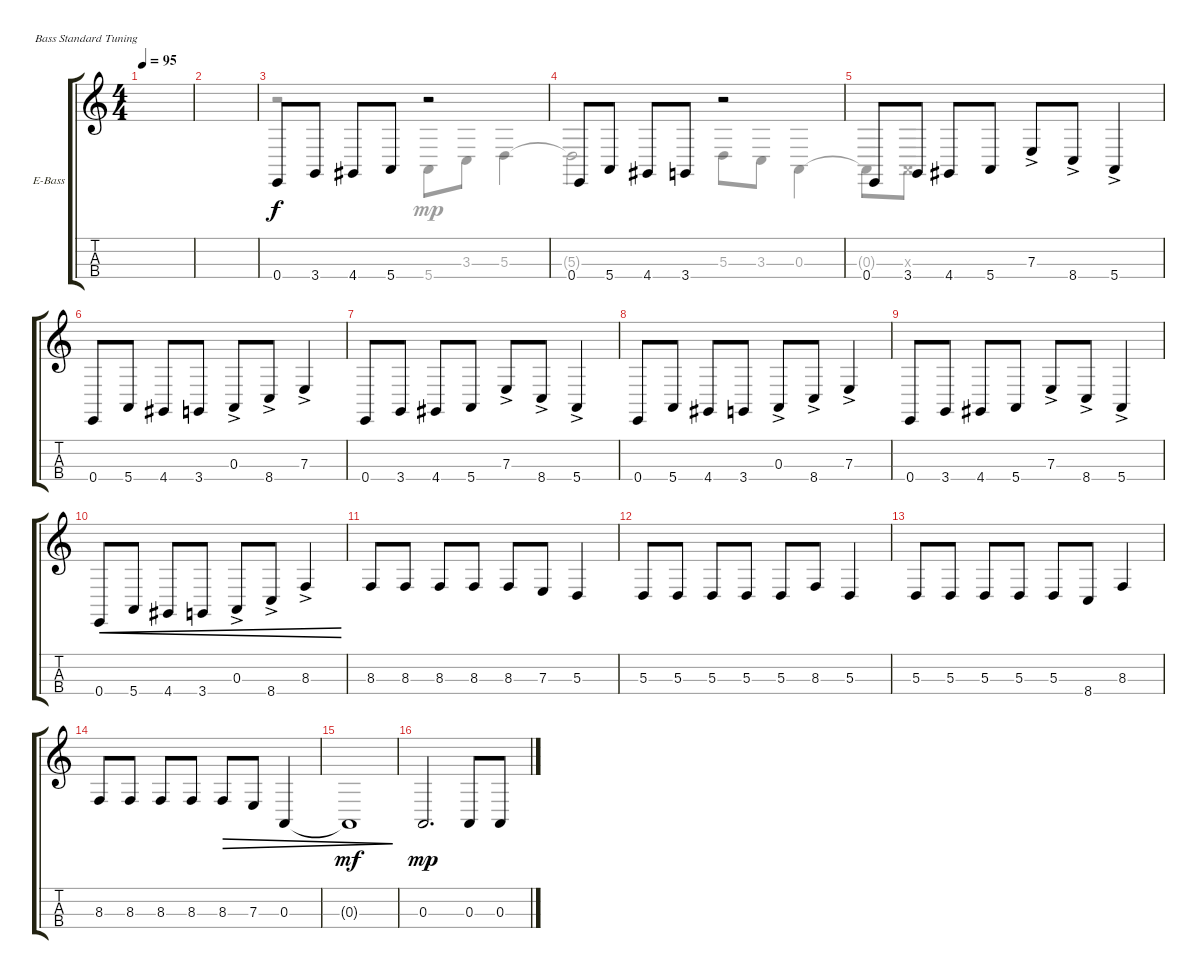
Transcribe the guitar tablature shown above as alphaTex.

\defaultSystemsLayout 4
\bracketExtendMode groupsimilarinstruments
\firstSystemTrackNameOrientation horizontal
\otherSystemsTrackNameOrientation horizontal
\track ("Electric Bass" "E-Bass") {instrument electricbassfinger}
\staff {score tabs}
\tuning (G2 D2 A1 E1)
\voice
\ts (4 4)
\tempo 95
\clef g2
\scale
0.481781
\ks c
|
\scale
0.259109 |
\scale
0.259109 0.4.8 3.4.8 4.4.8 5.4.8 r.2 |
\scale
0.333333 0.4.8 5.4.8 4.4.8 3.4.8 r.2 |
\scale
0.333333 0.4.8 3.4.8 4.4.8 5.4.8 7.3{ac}.8 8.4{ac}.8 5.4{ac}.4 |
\scale
0.333333 0.4.8 5.4.8 4.4.8 3.4.8 0.3{ac}.8 8.4{ac}.8 7.3{ac}.4 |
\scale
0.333333 0.4.8 3.4.8 4.4.8 5.4.8 7.3{ac}.8 8.4{ac}.8 5.4{ac}.4 |
\scale
0.333333 0.4.8 5.4.8 4.4.8 3.4.8 0.3{ac}.8 8.4{ac}.8 7.3{ac}.4 |
\scale
0.333333 0.4.8 3.4.8 4.4.8 5.4.8 7.3{ac}.8 8.4{ac}.8 5.4{ac}.4 |
\scale
0.333333 0.4.8{cre} 5.4.8{cre} 4.4.8{cre} 3.4.8{cre} 0.3{ac}.8{cre} 8.4{ac}.8{cre} 8.3{ac}.4{cre} |
\scale
0.333333 8.3.8{dy f} 8.3.8 8.3.8 8.3.8 8.3.8 7.3.8 5.3.4 |
\scale
0.333333 5.3.8 5.3.8 5.3.8 5.3.8 5.3.8 8.3.8 5.3.4 |
5.3.8 5.3.8 5.3.8 5.3.8 5.3.8 8.4.8 8.3.4 |
8.3.8 8.3.8 8.3.8 8.3.8 8.3.8{dec} 7.3.8{dec} 0.3.4{dec} |
0.3{t}.1{dec dy mf} |
0.3.2{d dy mp} 0.3.8 0.3.8
\voice
\clef g2
\ottava regular
\simile none
\scale
0.481781
\ks c
|
\scale
0.259109 |
\scale
0.259109 r.2 5.4.8 3.3.8 5.3.4 |
\scale
0.333333 5.3{t}.2 5.3.8 3.3.8 0.3.4 |
\scale
0.333333 0.3{t}.8 0.3{x}.8 |
\scale
0.333333 |
\scale
0.333333 |
\scale
0.333333 |
\scale
0.333333 |
\scale
0.333333 |
\scale
0.333333 |
\scale
0.333333 |
|
|
|
